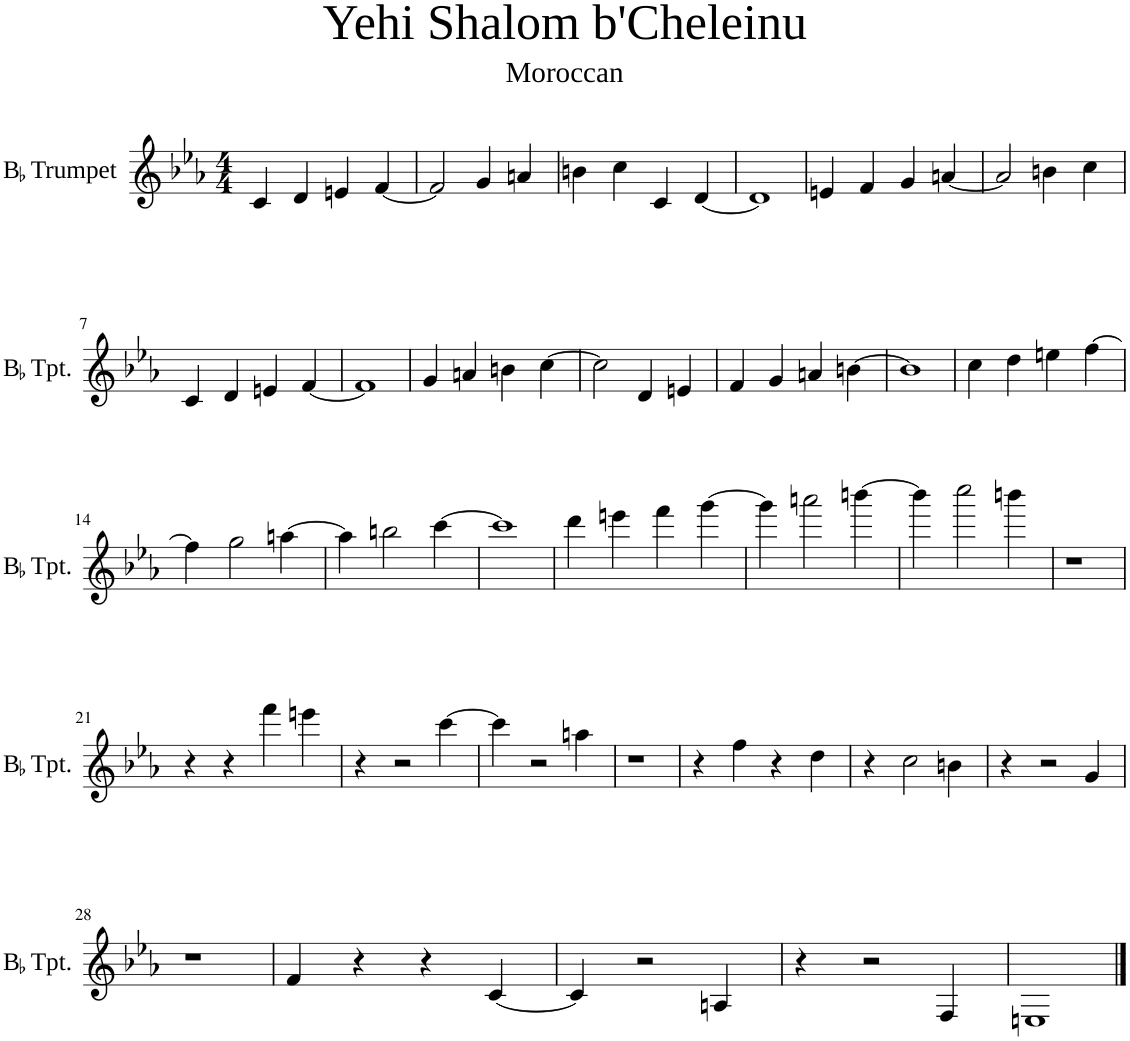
**kern
*part1
*staff1
*I"BaccidentalFlat Trumpet
*I'BaccidentalFlat Tpt.
*clefG2
*Trd1c2
*k[b-e-a-]
*M4/4
=1
4c/
4d/
4en/
[4f/
=2
2f/]
4g/
4an/
=3
4bn\
4cc\
4c/
[4d/
=4
1d]
=5
4en/
4f/
4g/
[4an/
=6
2a/]
4bn\
4cc\
!!LO:LB:g=z
=7
4c/
4d/
4en/
[4f/
=8
1f]
=9
4g/
4an/
4bn\
[4cc\
=10
2cc\]
4d/
4en/
=11
4f/
4g/
4an/
[4bn\
=12
1b]
=13
4cc\
4dd\
4een\
[4ff\
!!LO:LB:g=z
=14
4ff\]
2gg\
[4aan\
=15
4aa\]
2bbn\
[4ccc\
=16
1ccc]
=17
4ddd\
4eeen\
4fff\
[4ggg\
=18
4ggg\]
2aaan\
[4bbbn\
=19
4bbb\]
2cccc\
4bbbn\
=20
1r
!!LO:LB:g=z
=21
4r
4r
4fff\
4eeen\
=22
4r
2r
[4ccc\
=23
4ccc\]
2r
4aan\
=24
1r
=25
4r
4ff\
4r
4dd\
=26
4r
2cc\
4bn\
=27
4r
2r
4g/
!!LO:LB:g=z
=28
1r
=29
4f/
4r
4r
[4c/
=30
4c/]
2r
4An/
=31
4r
2r
4F/
=32
1En
==
*-
